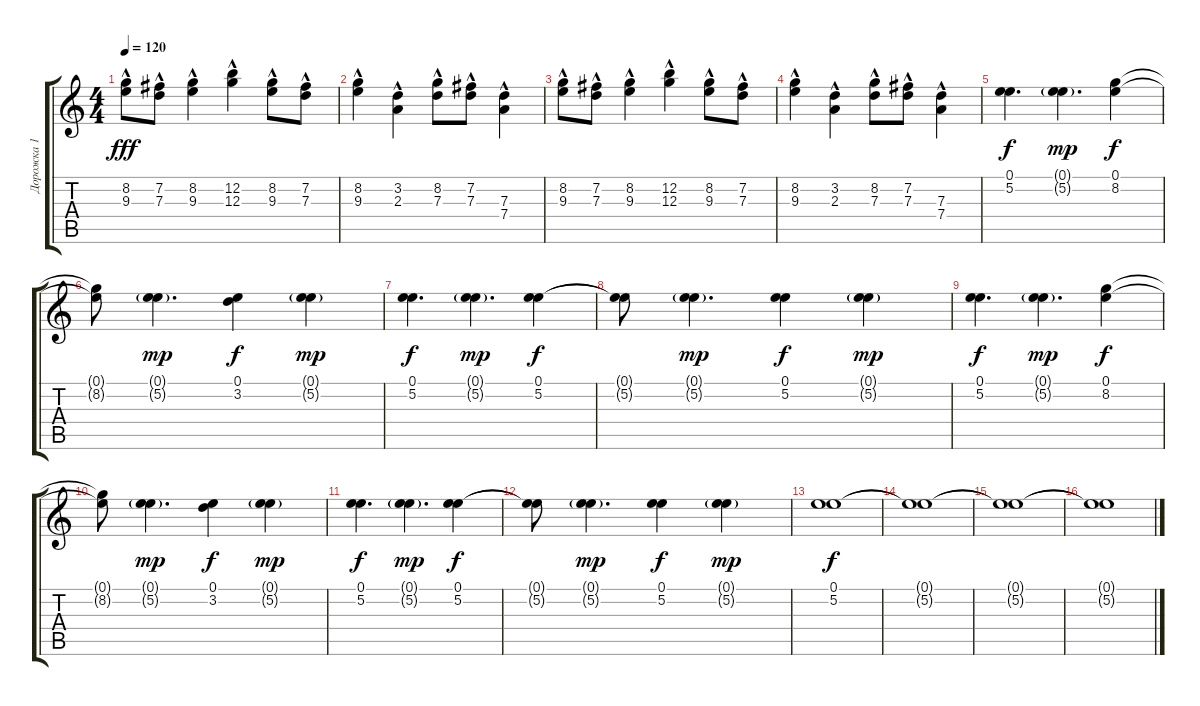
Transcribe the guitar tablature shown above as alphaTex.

\track ("Дорожка 1" "Дорожка 1") {instrument acousticguitarnylon}
\staff {score tabs}
\tuning (E4 B3 G3 D3 A2 E2) {hide}
\ts (4 4)
\tempo 120
\clef g2
\ks c
(8.2{hac} 9.3{hac}).8{dy fff} (7.2{hac} 7.3{hac}).8 (8.2{hac} 9.3{hac}).4 (12.2{hac} 12.3{hac}).4 (8.2{hac} 9.3{hac}).8 (7.2{hac} 7.3{hac}).8 |
(8.2{hac} 9.3{hac}).4 (3.2{hac} 2.3{hac}).4 (8.2{hac} 7.3{hac}).8 (7.2{hac} 7.3{hac}).8 (7.3{hac} 7.4{hac}).4 |
(8.2{hac} 9.3{hac}).8 (7.2{hac} 7.3{hac}).8 (8.2{hac} 9.3{hac}).4 (12.2{hac} 12.3{hac}).4 (8.2{hac} 9.3{hac}).8 (7.2{hac} 7.3{hac}).8 |
(8.2{hac} 9.3{hac}).4 (3.2{hac} 2.3{hac}).4 (8.2{hac} 7.3{hac}).8 (7.2{hac} 7.3{hac}).8 (7.3{hac} 7.4{hac}).4 |
(0.1 5.2).4{d dy f} (0.1{g} 5.2{g}).4{d dy mp} (0.1 8.2).4{dy f} |
(0.1{t} 8.2{t}).8 (0.1{g} 5.2{g}).4{d dy mp} (0.1 3.2).4{dy f} (0.1{g} 5.2{g}).4{dy mp} |
(0.1 5.2).4{d dy f} (0.1{g} 5.2{g}).4{d dy mp} (0.1 5.2).4{dy f} |
(0.1{t} 5.2{t}).8 (0.1{g} 5.2{g}).4{d dy mp} (0.1 5.2).4{dy f} (0.1{g} 5.2{g}).4{dy mp} |
(0.1 5.2).4{d dy f} (0.1{g} 5.2{g}).4{d dy mp} (0.1 8.2).4{dy f} |
(0.1{t} 8.2{t}).8 (0.1{g} 5.2{g}).4{d dy mp} (0.1 3.2).4{dy f} (0.1{g} 5.2{g}).4{dy mp} |
(0.1 5.2).4{d dy f} (0.1{g} 5.2{g}).4{d dy mp} (0.1 5.2).4{dy f} |
(0.1{t} 5.2{t}).8 (0.1{g} 5.2{g}).4{d dy mp} (0.1 5.2).4{dy f} (0.1{g} 5.2{g}).4{dy mp} |
(0.1 5.2).1{dy f} |
(0.1{t} 5.2{t}).1 |
(0.1{t} 5.2{t}).1 |
(0.1{t} 5.2{t}).1
